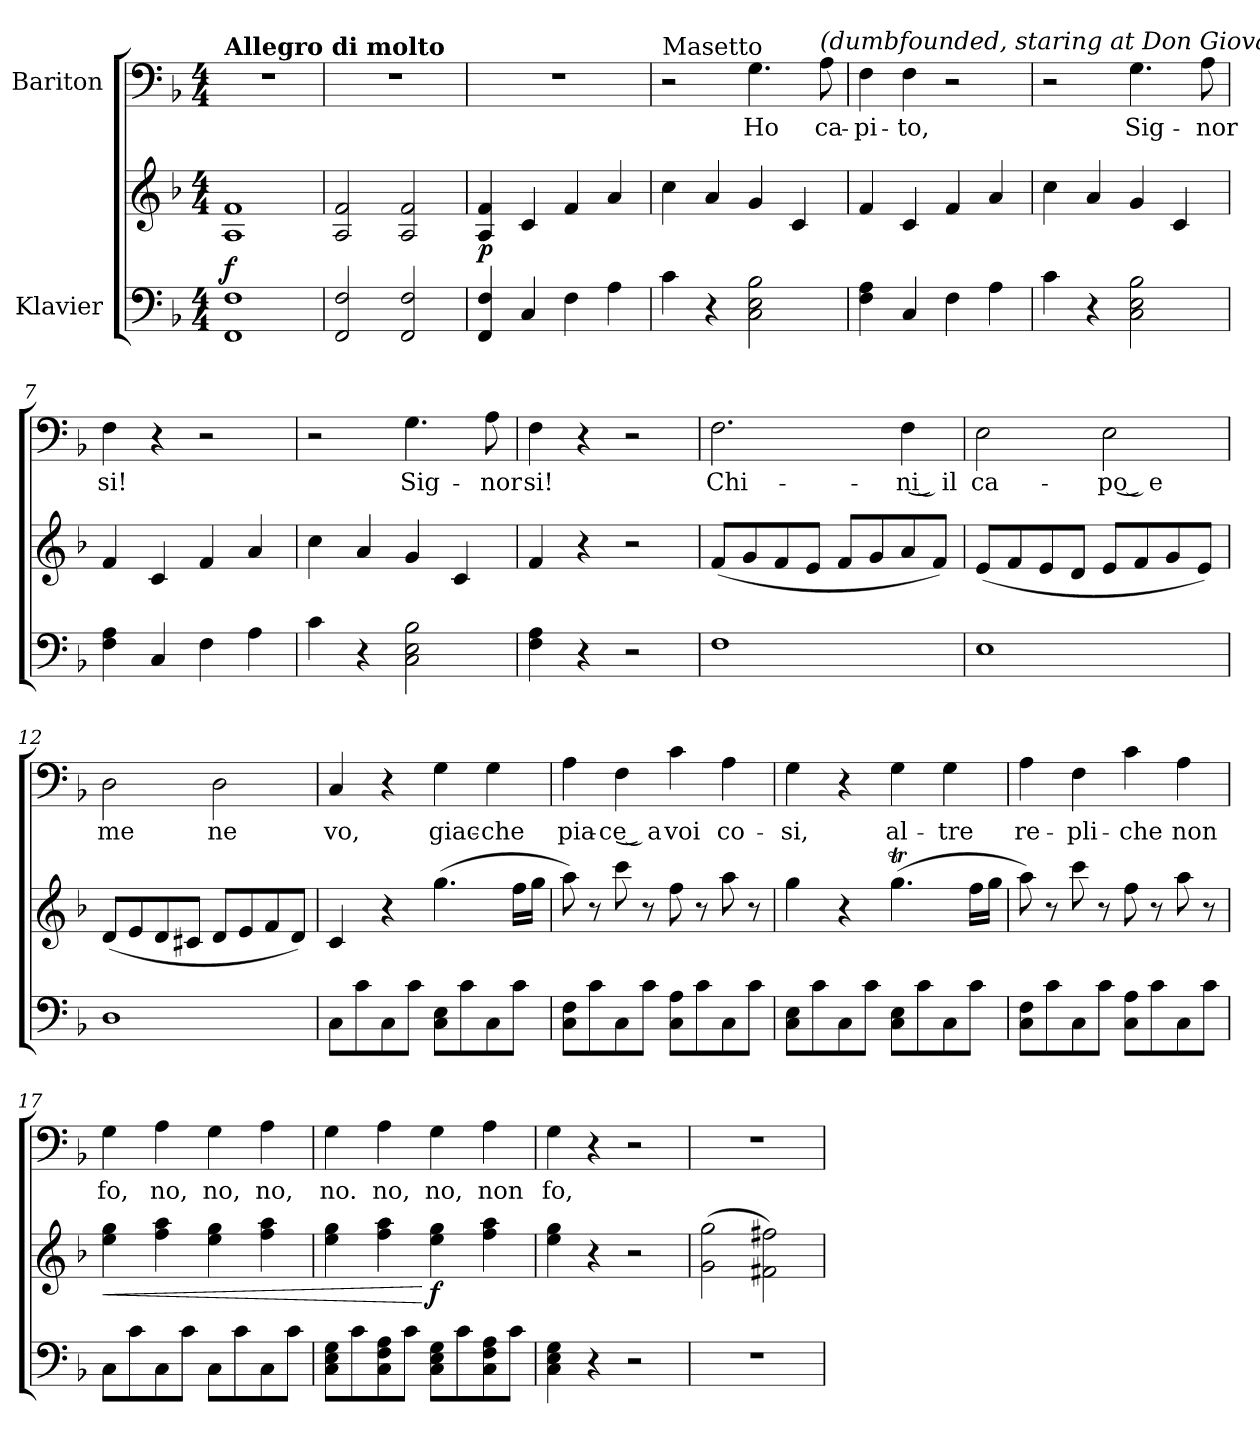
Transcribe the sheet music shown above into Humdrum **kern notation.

**kern	**kern	**dynam	**kern	**text
*part2	*part2	*part2	*part1	*part1
*staff3	*staff2	*staff2/3	*staff1	*staff1
*I"Klavier	*	*	*I"Bariton	*
*clefF4	*clefG2	*	*clefF4	*
*k[b-]	*k[b-]	*	*k[b-]	*
*M4/4	*M4/4	*	*M4/4	*
*MM220	*MM220	*	*MM220	*
=1	=1	=1	=1	=1
!	!	!	!LO:TX:a:B:t=Allegro di molto	!
!	!	!LO:DY:a=2	!	!
1FF 1F	1A 1f	f	1r	.
=2	=2	=2	=2	=2
2FF/ 2F/	2A/ 2f/	.	1r	.
2FF/ 2F/	2A/ 2f/	.	.	.
=3	=3	=3	=3	=3
!	!	!LO:DY:b	!	!
4FF/ 4F/	4A/ 4f/	p	1r	.
4C/	4c/	.	.	.
4F\	4f/	.	.	.
4A\	4a/	.	.	.
=4	=4	=4	=4	=4
!	!	!	!LO:TX:a:t=Masetto	!
4c\	4cc\	.	2r	.
4r	4a/	.	.	.
2C\ 2E\ 2B-\	4g/	.	4.G\	Ho
.	4c/	.	.	.
!	!	!	!LO:TX:a:i:t=(dumbfounded, staring at Don Giovanni)	!
.	.	.	8A\	ca-
=5	=5	=5	=5	=5
4F\ 4A\	4f/	.	4F\	-pi-
4C/	4c/	.	4F\	-to,
4F\	4f/	.	2r	.
4A\	4a/	.	.	.
=6	=6	=6	=6	=6
4c\	4cc\	.	2r	.
4r	4a/	.	.	.
2C\ 2E\ 2B-\	4g/	.	4.G\	Sig-
.	4c/	.	.	.
.	.	.	8A\	-nor
=7	=7	=7	=7	=7
4F\ 4A\	4f/	.	4F\	si!
4C/	4c/	.	4r	.
4F\	4f/	.	2r	.
4A\	4a/	.	.	.
=8	=8	=8	=8	=8
4c\	4cc\	.	2r	.
4r	4a/	.	.	.
2C\ 2E\ 2B-\	4g/	.	4.G\	Sig-
.	4c/	.	.	.
.	.	.	8A\	-nor
=9	=9	=9	=9	=9
4F\ 4A\	4f/	.	4F\	si!
4r	4r	.	4r	.
2r	2r	.	2r	.
!!LO:LB:g=z
=10	=10	=10	=10	=10
1F	(8f/L	.	2.F\	Chi-
.	8g/	.	.	.
.	8f/	.	.	.
.	8e/J	.	.	.
.	8f/L	.	.	.
.	8g/	.	.	.
.	8a/	.	4F\	-ni͜ il
.	8f/J)	.	.	.
=11	=11	=11	=11	=11
1E	(8e/L	.	2E\	ca-
.	8f/	.	.	.
.	8e/	.	.	.
.	8d/J	.	.	.
.	8e/L	.	2E\	-po͜ e
.	8f/	.	.	.
.	8g/	.	.	.
.	8e/J)	.	.	.
=12	=12	=12	=12	=12
1D	(8d/L	.	2D\	me
.	8e/	.	.	.
.	8d/	.	.	.
.	8c#X/J	.	.	.
.	8d/L	.	2D\	ne
.	8e/	.	.	.
.	8f/	.	.	.
.	8d/J)	.	.	.
=13	=13	=13	=13	=13
8C\L	4c/	.	4C/	vo,
8c\	.	.	.	.
8C\	4r	.	4r	.
8c\J	.	.	.	.
8C\ 8E\L	(4.gg\	.	4G\	giac-
8c\	.	.	.	.
8C\	.	.	4G\	-che
8c\J	16ff\LL	.	.	.
.	16gg\JJ	.	.	.
=14	=14	=14	=14	=14
8C\ 8F\L	8aa\)	.	4A\	pia-
8c\	8r	.	.	.
8C\	8ccc\	.	4F\	-ce͜ a
8c\J	8r	.	.	.
8C\ 8A\L	8ff\	.	4c\	voi
8c\	8r	.	.	.
8C\	8aa\	.	4A\	co-
8c\J	8r	.	.	.
!!LO:LB:g=z
=15	=15	=15	=15	=15
8C\ 8E\L	4gg\	.	4G\	-si,
8c\	.	.	.	.
8C\	4r	.	4r	.
8c\J	.	.	.	.
8C\ 8E\L	(4.ggT\	.	4G\	al-
8c\	.	.	.	.
8C\	.	.	4G\	-tre
8c\J	16ff\LL	.	.	.
.	16gg\JJ	.	.	.
=16	=16	=16	=16	=16
8C\ 8F\L	8aa\)	.	4A\	re-
8c\	8r	.	.	.
8C\	8ccc\	.	4F\	-pli-
8c\J	8r	.	.	.
8C\ 8A\L	8ff\	.	4c\	-che
8c\	8r	.	.	.
8C\	8aa\	.	4A\	non
8c\J	8r	.	.	.
=17	=17	=17	=17	=17
!	!	!LO:HP:b	!	!
8C\L	4ee\ 4gg\	<	4G\	fo,
8c\	.	.	.	.
8C\	4ff\ 4aa\	.	4A\	no,
8c\J	.	.	.	.
8C\L	4ee\ 4gg\	.	4G\	no,
8c\	.	.	.	.
8C\	4ff\ 4aa\	.	4A\	no,
8c\J	.	.	.	.
=18	=18	=18	=18	=18
8C\ 8E\ 8G\L	4ee\ 4gg\	.	4G\	no.
8c\	.	.	.	.
8C\ 8F\ 8A\	4ff\ 4aa\	.	4A\	no,
8c\J	.	.	.	.
!	!	!LO:DY:n=1:b	!	!
8C\ 8E\ 8G\L	4ee\ 4gg\	[ f	4G\	no,
8c\	.	.	.	.
8C\ 8F\ 8A\	4ff\ 4aa\	.	4A\	non
8c\J	.	.	.	.
=19	=19	=19	=19	=19
4C\ 4E\ 4G\	4ee\ 4gg\	.	4G\	fo,
4r	4r	.	4r	.
2r	2r	.	2r	.
!!LO:LB:g=z
=20	=20	=20	=20	=20
1r	(2g\ 2gg\	.	1r	.
.	2f#X\ 2ff#X\)	.	.	.
=	=	=	=	=
*-	*-	*-	*-	*-
